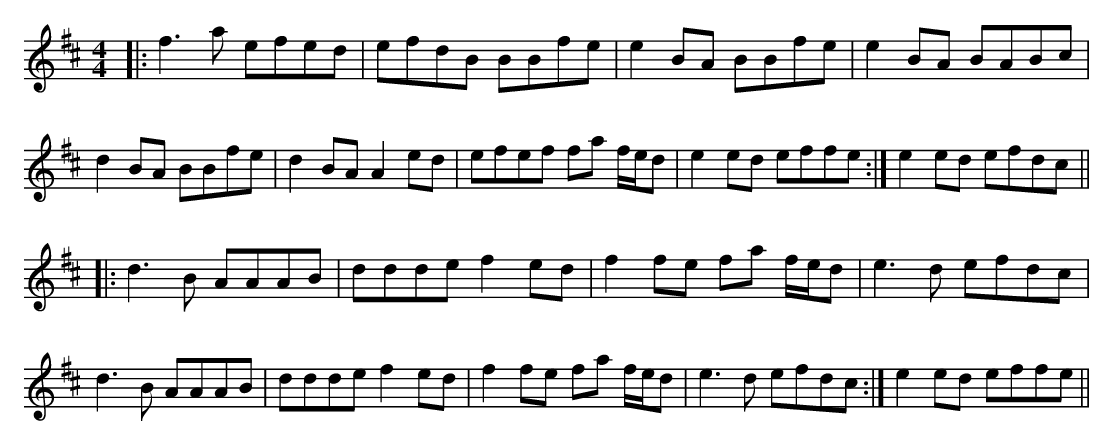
X:1
M:4/4
K:D
|:f3 a efed|efdB BBfe|e2 BA BBfe|e2 BA BABc|
d2 BA BBfe|d2 BA A2 ed|efef fa f/e/d|e2 ed effe:|e2 ed efdc||
|:d3 B AAAB|ddde f2 ed|f2 fe fa f/e/d|e3 d efdc|
d3 B AAAB|ddde f2 ed|f2 fe fa f/e/d|e3 d efdc:|e2 ed effe||
